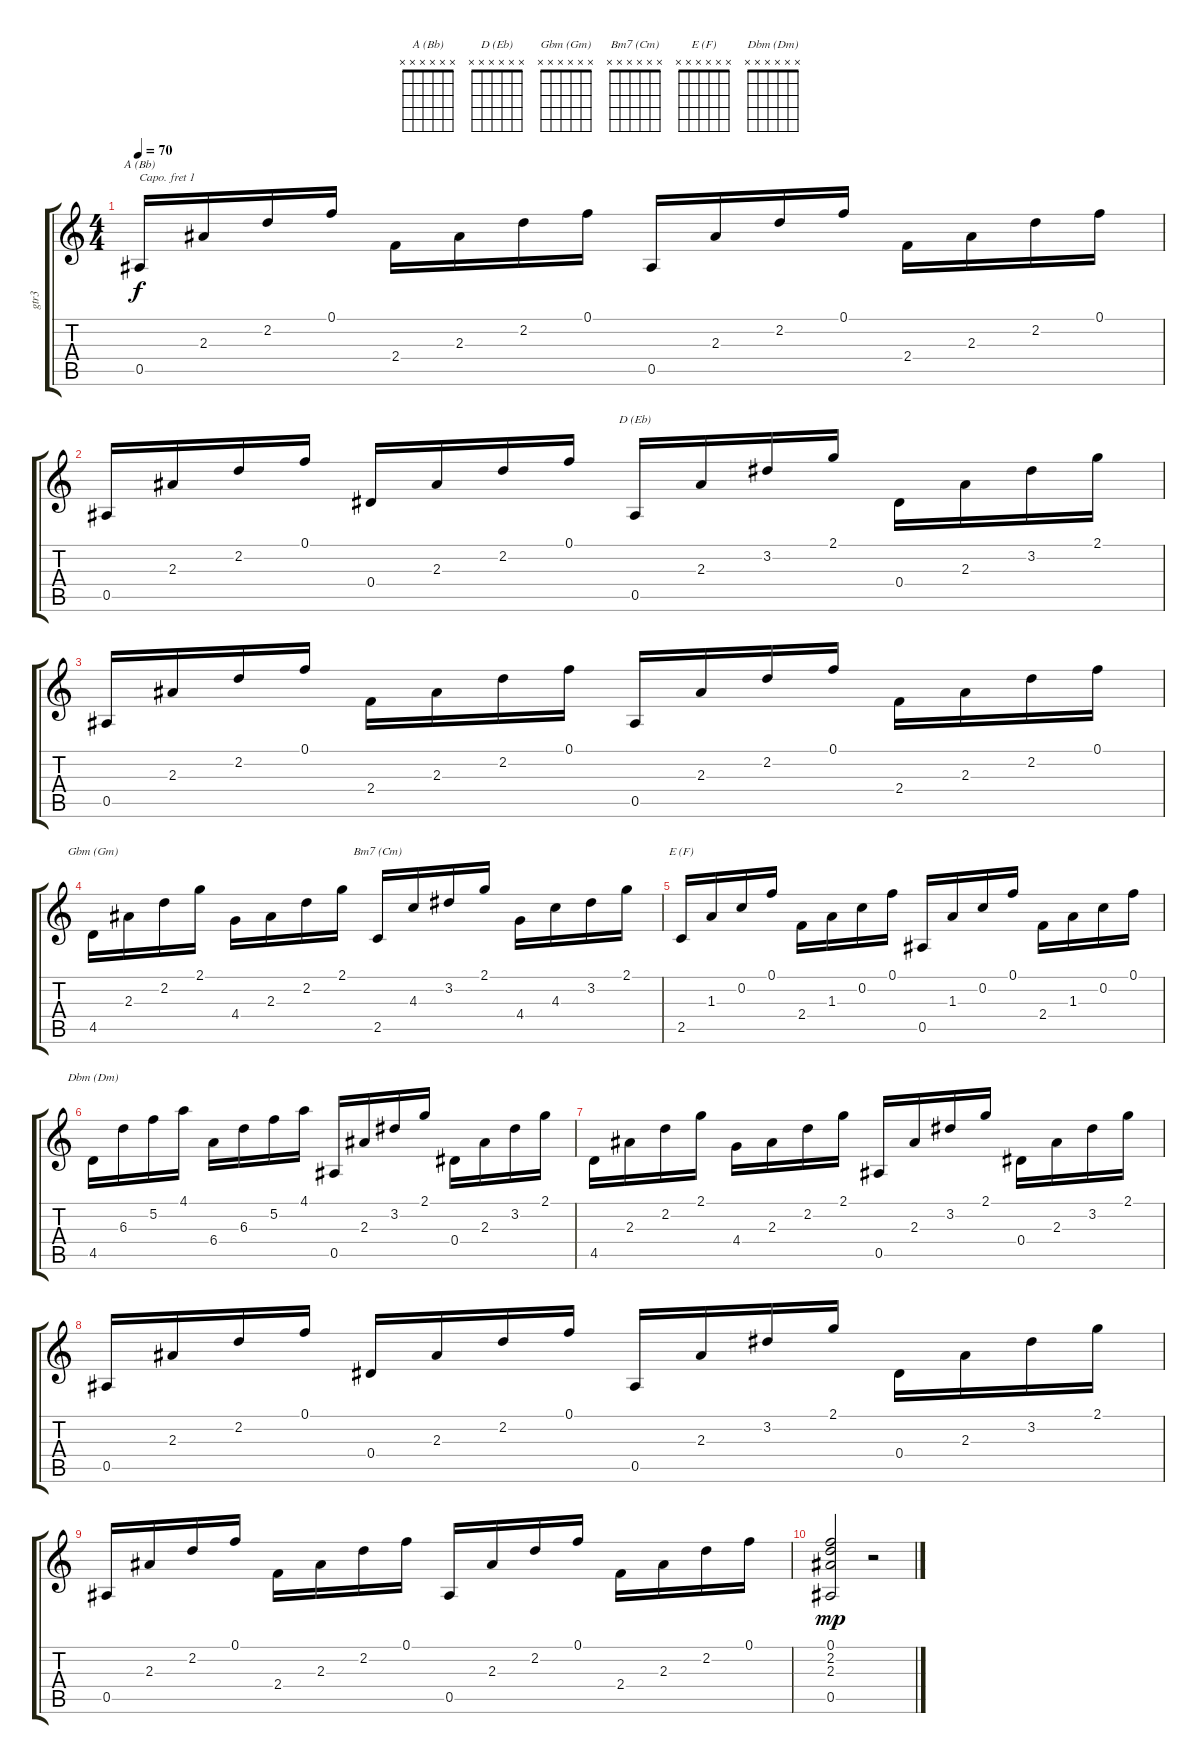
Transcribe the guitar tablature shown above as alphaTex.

\track ("gtr3" "gtr3") {instrument acousticguitarnylon}
\staff {score tabs}
\capo 1
\tuning (E4 B3 G3 D3 A2 E2) {hide}
\chord ("A (Bb)" x x x x x x) {firstfret 0}
\chord ("D (Eb)" x x x x x x) {firstfret 0}
\chord ("Gbm (Gm)" x x x x x x) {firstfret 0}
\chord ("Bm7 (Cm)" x x x x x x) {firstfret 0}
\chord ("E (F)" x x x x x x) {firstfret 0}
\chord ("Dbm (Dm)" x x x x x x) {firstfret 0}
\ts (4 4)
\tempo 70
\clef g2
\ks c
0.5.16{ch "A (Bb)" dy f} 2.3.16 2.2.16 0.1.16 2.4.16 2.3.16 2.2.16 0.1.16 0.5.16 2.3.16 2.2.16 0.1.16 2.4.16 2.3.16 2.2.16 0.1.16 |
0.5.16 2.3.16 2.2.16 0.1.16 0.4.16 2.3.16 2.2.16 0.1.16 0.5.16{ch "D (Eb)"} 2.3.16 3.2.16 2.1.16 0.4.16 2.3.16 3.2.16 2.1.16 |
0.5.16 2.3.16 2.2.16 0.1.16 2.4.16 2.3.16 2.2.16 0.1.16 0.5.16 2.3.16 2.2.16 0.1.16 2.4.16 2.3.16 2.2.16 0.1.16 |
4.5.16{ch "Gbm (Gm)"} 2.3.16 2.2.16 2.1.16 4.4.16 2.3.16 2.2.16 2.1.16 2.5.16{ch "Bm7 (Cm)"} 4.3.16 3.2.16 2.1.16 4.4.16 4.3.16 3.2.16 2.1.16 |
2.5.16{ch "E (F)"} 1.3.16 0.2.16 0.1.16 2.4.16 1.3.16 0.2.16 0.1.16 0.5.16 1.3.16 0.2.16 0.1.16 2.4.16 1.3.16 0.2.16 0.1.16 |
4.5.16{ch "Dbm (Dm)"} 6.3.16 5.2.16 4.1.16 6.4.16 6.3.16 5.2.16 4.1.16 0.5.16 2.3.16 3.2.16 2.1.16 0.4.16 2.3.16 3.2.16 2.1.16 |
4.5.16 2.3.16 2.2.16 2.1.16 4.4.16 2.3.16 2.2.16 2.1.16 0.5.16 2.3.16 3.2.16 2.1.16 0.4.16 2.3.16 3.2.16 2.1.16 |
0.5.16 2.3.16 2.2.16 0.1.16 0.4.16 2.3.16 2.2.16 0.1.16 0.5.16 2.3.16 3.2.16 2.1.16 0.4.16 2.3.16 3.2.16 2.1.16 |
0.5.16 2.3.16 2.2.16 0.1.16 2.4.16 2.3.16 2.2.16 0.1.16 0.5.16 2.3.16 2.2.16 0.1.16 2.4.16 2.3.16 2.2.16 0.1.16 |
(0.1 2.2 2.3 0.5).2{dy mp} r.2
